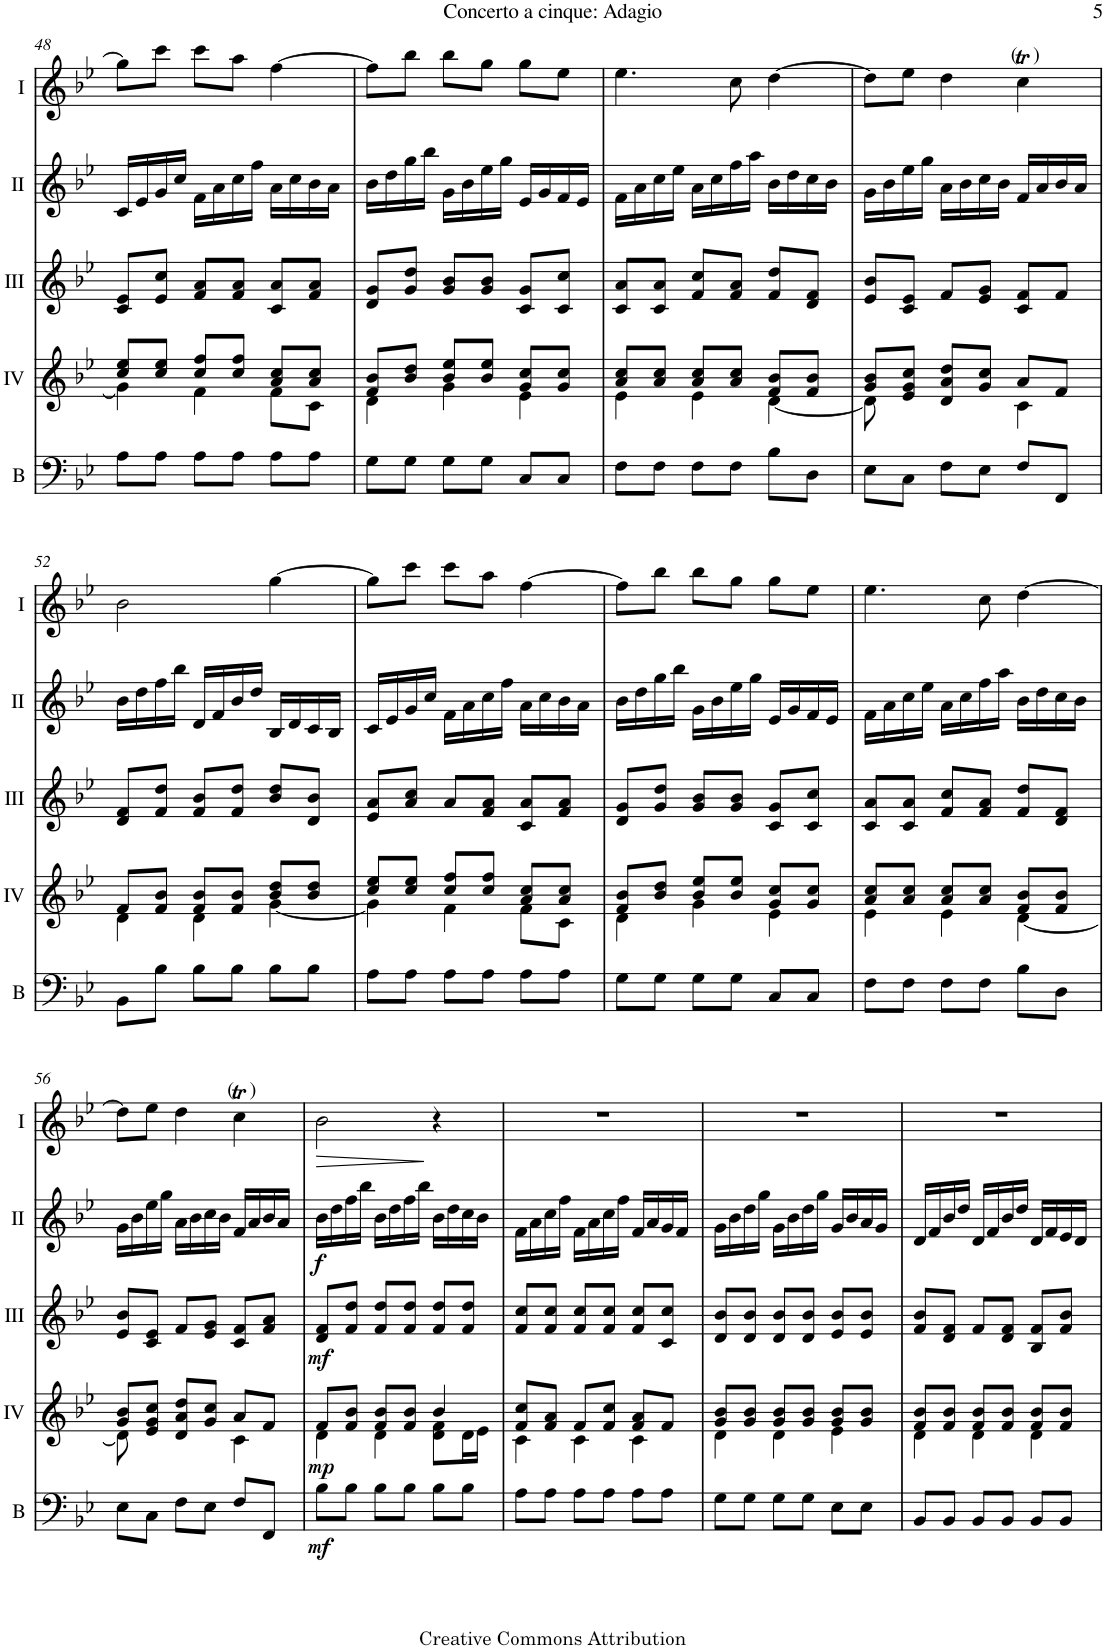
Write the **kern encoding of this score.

**kern	**dynam	**kern	**dynam	**kern	**dynam	**kern	**dynam	**kern	**dynam
*part5	*part5	*part4	*part4	*part3	*part3	*part2	*part2	*part1	*part1
*staff5	*staff5	*staff4	*staff4	*staff3	*staff3	*staff2	*staff2	*staff1	*staff1
*I"Bass	*	*I"Acc. 4	*	*I"Acc. 3	*	*I"Acc. 2	*	*I"Acc. 1	*
*I'B	*	*	*	*	*	*	*	*	*
!!LO:PB:g=z
*clefF4	*	*clefG2	*	*clefG2	*	*clefG2	*	*clefG2	*
*Trd7c12	*	*	*	*	*	*	*	*	*
*k[b-e-]	*	*k[b-e-]	*	*k[b-e-]	*	*k[b-e-]	*	*k[b-e-]	*
*M3/4	*	*M3/4	*	*M3/4	*	*M3/4	*	*M3/4	*
=48	=48	=48	=48	=48	=48	=48	=48	=48	=48
*	*	*^	*	*	*	*	*	*	*
8A\L	.	8cc/ 8ee-/L	4g\]	.	8c/ 8e-/L	.	16c/LL	.	8gg\L]	.
.	.	.	.	.	.	.	16e-/	.	.	.
8A\J	.	8cc/ 8ee-/J	.	.	8e-/ 8cc/J	.	16g/	.	8ccc\J	.
.	.	.	.	.	.	.	16cc/JJ	.	.	.
8A\L	.	8cc/ 8ff/L	4f\	.	8f/ 8a/L	.	16f\LL	.	8ccc\L	.
.	.	.	.	.	.	.	16a\	.	.	.
8A\J	.	8cc/ 8ff/J	.	.	8f/ 8a/J	.	16cc\	.	8aa\J	.
.	.	.	.	.	.	.	16ff\JJ	.	.	.
8A\L	.	8a/ 8cc/L	8f\L	.	8c/ 8a/L	.	16a\LL	.	[4ff\	.
.	.	.	.	.	.	.	16cc\	.	.	.
8A\J	.	8a/ 8cc/J	8c\J	.	8f/ 8a/J	.	16b-\	.	.	.
.	.	.	.	.	.	.	16a\JJ	.	.	.
=49	=49	=49	=49	=49	=49	=49	=49	=49	=49	=49
8G\L	.	8f/ 8b-/L	4d\	.	8d/ 8g/L	.	16b-\LL	.	8ff\L]	.
.	.	.	.	.	.	.	16dd\	.	.	.
8G\J	.	8b-/ 8dd/J	.	.	8g/ 8dd/J	.	16gg\	.	8bb-\J	.
.	.	.	.	.	.	.	16bb-\JJ	.	.	.
8G\L	.	8b-/ 8ee-/L	4g\	.	8g/ 8b-/L	.	16g\LL	.	8bb-\L	.
.	.	.	.	.	.	.	16b-\	.	.	.
8G\J	.	8b-/ 8ee-/J	.	.	8g/ 8b-/J	.	16ee-\	.	8gg\J	.
.	.	.	.	.	.	.	16gg\JJ	.	.	.
8C/L	.	8g/ 8cc/L	4e-\	.	8c/ 8g/L	.	16e-/LL	.	8gg\L	.
.	.	.	.	.	.	.	16g/	.	.	.
8C/J	.	8g/ 8cc/J	.	.	8c/ 8cc/J	.	16f/	.	8ee-\J	.
.	.	.	.	.	.	.	16e-/JJ	.	.	.
=50	=50	=50	=50	=50	=50	=50	=50	=50	=50	=50
8F\L	.	8a/ 8cc/L	4e-\	.	8c/ 8a/L	.	16f\LL	.	4.ee-\	.
.	.	.	.	.	.	.	16a\	.	.	.
8F\J	.	8a/ 8cc/J	.	.	8c/ 8a/J	.	16cc\	.	.	.
.	.	.	.	.	.	.	16ee-\JJ	.	.	.
8F\L	.	8a/ 8cc/L	4e-\	.	8f/ 8cc/L	.	16a\LL	.	.	.
.	.	.	.	.	.	.	16cc\	.	.	.
8F\J	.	8a/ 8cc/J	.	.	8f/ 8a/J	.	16ff\	.	8cc\	.
.	.	.	.	.	.	.	16aa\JJ	.	.	.
8B-\L	.	8f/ 8b-/L	[4d\	.	8f/ 8dd/L	.	16b-\LL	.	[4dd\	.
.	.	.	.	.	.	.	16dd\	.	.	.
8D\J	.	8f/ 8b-/J	.	.	8d/ 8f/J	.	16cc\	.	.	.
.	.	.	.	.	.	.	16b-\JJ	.	.	.
=51	=51	=51	=51	=51	=51	=51	=51	=51	=51	=51
8E-\L	.	8g/ 8b-/L	8d\]	.	8e-/ 8b-/L	.	16g\LL	.	8dd\L]	.
.	.	.	.	.	.	.	16b-\	.	.	.
8C\J	.	8e-/ 8g/ 8cc/J	8ryy	.	8c/ 8e-/J	.	16ee-\	.	8ee-\J	.
.	.	.	.	.	.	.	16gg\JJ	.	.	.
8F\L	.	8d/ 8a/ 8dd/L	4ryy	.	8f/L	.	16a\LL	.	4dd\	.
.	.	.	.	.	.	.	16b-\	.	.	.
8E-\J	.	8g/ 8cc/J	.	.	8e-/ 8g/J	.	16cc\	.	.	.
.	.	.	.	.	.	.	16b-\JJ	.	.	.
!	!	!	!	!	!	!	!	!	!LO:TX:a:t=(   )	!
8F/L	.	8a/L	4c\	.	8c/ 8f/L	.	16f/LL	.	4ccT\	.
.	.	.	.	.	.	.	16a/	.	.	.
8FF/J	.	8f/J	.	.	8f/J	.	16b-/	.	.	.
.	.	.	.	.	.	.	16a/JJ	.	.	.
!!LO:LB:g=z
=52	=52	=52	=52	=52	=52	=52	=52	=52	=52	=52
8BB-\L	.	8f/L	4d\	.	8d/ 8f/L	.	16b-\LL	.	2b-\	.
.	.	.	.	.	.	.	16dd\	.	.	.
8B-\J	.	8f/ 8b-/J	.	.	8f/ 8dd/J	.	16ff\	.	.	.
.	.	.	.	.	.	.	16bb-\JJ	.	.	.
8B-\L	.	8f/ 8b-/L	4d\	.	8f/ 8b-/L	.	16d/LL	.	.	.
.	.	.	.	.	.	.	16f/	.	.	.
8B-\J	.	8f/ 8b-/J	.	.	8f/ 8dd/J	.	16b-/	.	.	.
.	.	.	.	.	.	.	16dd/JJ	.	.	.
8B-\L	.	8b-/ 8dd/L	[4g\	.	8b-/ 8dd/L	.	16B-/LL	.	[4gg\	.
.	.	.	.	.	.	.	16d/	.	.	.
8B-\J	.	8b-/ 8dd/J	.	.	8d/ 8b-/J	.	16c/	.	.	.
.	.	.	.	.	.	.	16B-/JJ	.	.	.
=53	=53	=53	=53	=53	=53	=53	=53	=53	=53	=53
8A\L	.	8cc/ 8ee-/L	4g\]	.	8e-/ 8a/L	.	16c/LL	.	8gg\L]	.
.	.	.	.	.	.	.	16e-/	.	.	.
8A\J	.	8cc/ 8ee-/J	.	.	8a/ 8cc/J	.	16g/	.	8ccc\J	.
.	.	.	.	.	.	.	16cc/JJ	.	.	.
8A\L	.	8cc/ 8ff/L	4f\	.	8a/L	.	16f\LL	.	8ccc\L	.
.	.	.	.	.	.	.	16a\	.	.	.
8A\J	.	8cc/ 8ff/J	.	.	8f/ 8a/J	.	16cc\	.	8aa\J	.
.	.	.	.	.	.	.	16ff\JJ	.	.	.
8A\L	.	8a/ 8cc/L	8f\L	.	8c/ 8a/L	.	16a\LL	.	[4ff\	.
.	.	.	.	.	.	.	16cc\	.	.	.
8A\J	.	8a/ 8cc/J	8c\J	.	8f/ 8a/J	.	16b-\	.	.	.
.	.	.	.	.	.	.	16a\JJ	.	.	.
=54	=54	=54	=54	=54	=54	=54	=54	=54	=54	=54
8G\L	.	8f/ 8b-/L	4d\	.	8d/ 8g/L	.	16b-\LL	.	8ff\L]	.
.	.	.	.	.	.	.	16dd\	.	.	.
8G\J	.	8b-/ 8dd/J	.	.	8g/ 8dd/J	.	16gg\	.	8bb-\J	.
.	.	.	.	.	.	.	16bb-\JJ	.	.	.
8G\L	.	8b-/ 8ee-/L	4g\	.	8g/ 8b-/L	.	16g\LL	.	8bb-\L	.
.	.	.	.	.	.	.	16b-\	.	.	.
8G\J	.	8b-/ 8ee-/J	.	.	8g/ 8b-/J	.	16ee-\	.	8gg\J	.
.	.	.	.	.	.	.	16gg\JJ	.	.	.
8C/L	.	8g/ 8cc/L	4e-\	.	8c/ 8g/L	.	16e-/LL	.	8gg\L	.
.	.	.	.	.	.	.	16g/	.	.	.
8C/J	.	8g/ 8cc/J	.	.	8c/ 8cc/J	.	16f/	.	8ee-\J	.
.	.	.	.	.	.	.	16e-/JJ	.	.	.
=55	=55	=55	=55	=55	=55	=55	=55	=55	=55	=55
8F\L	.	8a/ 8cc/L	4e-\	.	8c/ 8a/L	.	16f\LL	.	4.ee-\	.
.	.	.	.	.	.	.	16a\	.	.	.
8F\J	.	8a/ 8cc/J	.	.	8c/ 8a/J	.	16cc\	.	.	.
.	.	.	.	.	.	.	16ee-\JJ	.	.	.
8F\L	.	8a/ 8cc/L	4e-\	.	8f/ 8cc/L	.	16a\LL	.	.	.
.	.	.	.	.	.	.	16cc\	.	.	.
8F\J	.	8a/ 8cc/J	.	.	8f/ 8a/J	.	16ff\	.	8cc\	.
.	.	.	.	.	.	.	16aa\JJ	.	.	.
8B-\L	.	8f/ 8b-/L	[4d\	.	8f/ 8dd/L	.	16b-\LL	.	[4dd\	.
.	.	.	.	.	.	.	16dd\	.	.	.
8D\J	.	8f/ 8b-/J	.	.	8d/ 8f/J	.	16cc\	.	.	.
.	.	.	.	.	.	.	16b-\JJ	.	.	.
!!LO:LB:g=z
=56	=56	=56	=56	=56	=56	=56	=56	=56	=56	=56
8E-\L	.	8g/ 8b-/L	8d\]	.	8e-/ 8b-/L	.	16g\LL	.	8dd\L]	.
.	.	.	.	.	.	.	16b-\	.	.	.
8C\J	.	8e-/ 8g/ 8cc/J	8ryy	.	8c/ 8e-/J	.	16ee-\	.	8ee-\J	.
.	.	.	.	.	.	.	16gg\JJ	.	.	.
8F\L	.	8d/ 8a/ 8dd/L	4ryy	.	8f/L	.	16a\LL	.	4dd\	.
.	.	.	.	.	.	.	16b-\	.	.	.
8E-\J	.	8g/ 8cc/J	.	.	8e-/ 8g/J	.	16cc\	.	.	.
.	.	.	.	.	.	.	16b-\JJ	.	.	.
!	!	!	!	!	!	!	!	!	!LO:TX:a:t=(   )	!
8F/L	.	8a/L	4c\	.	8c/ 8f/L	.	16f/LL	.	4ccT\	.
.	.	.	.	.	.	.	16a/	.	.	.
8FF/J	.	8f/J	.	.	8f/ 8a/J	.	16b-/	.	.	.
.	.	.	.	.	.	.	16a/JJ	.	.	.
=57	=57	=57	=57	=57	=57	=57	=57	=57	=57	=57
!	!LO:DY:b	!	!	!LO:DY:b	!	!LO:DY:b	!	!LO:DY:b	!	!LO:HP:b
8B-\L	mf	8f/L	4d\	mp	8d/ 8f/L	mf	16b-\LL	f	2b-\	>
.	.	.	.	.	.	.	16dd\	.	.	.
8B-\J	.	8f/ 8b-/J	.	.	8f/ 8dd/J	.	16ff\	.	.	.
.	.	.	.	.	.	.	16bb-\JJ	.	.	.
8B-\L	.	8f/ 8b-/L	4d\	.	8f/ 8dd/L	.	16b-\LL	.	.	.
.	.	.	.	.	.	.	16dd\	.	.	.
8B-\J	.	8f/ 8b-/J	.	.	8f/ 8dd/J	.	16ff\	.	.	.
.	.	.	.	.	.	.	16bb-\JJ	.	.	.
8B-\L	.	4b-/	8d\ 8f\L	.	8f/ 8dd/L	.	16b-\LL	.	4r	]
.	.	.	.	.	.	.	16dd\	.	.	.
8B-\J	.	.	16d\L	.	8f/ 8dd/J	.	16cc\	.	.	.
.	.	.	16e-\JJ	.	.	.	16b-\JJ	.	.	.
=58	=58	=58	=58	=58	=58	=58	=58	=58	=58	=58
8A\L	.	8f/ 8cc/L	4c\	.	8f/ 8cc/L	.	16f\LL	.	2.r	.
.	.	.	.	.	.	.	16a\	.	.	.
8A\J	.	8f/ 8a/J	.	.	8f/ 8cc/J	.	16cc\	.	.	.
.	.	.	.	.	.	.	16ff\JJ	.	.	.
8A\L	.	8f/L	4c\	.	8f/ 8cc/L	.	16f\LL	.	.	.
.	.	.	.	.	.	.	16a\	.	.	.
8A\J	.	8f/ 8cc/J	.	.	8f/ 8cc/J	.	16cc\	.	.	.
.	.	.	.	.	.	.	16ff\JJ	.	.	.
8A\L	.	8f/ 8a/L	4c\	.	8f/ 8cc/L	.	16f/LL	.	.	.
.	.	.	.	.	.	.	16a/	.	.	.
8A\J	.	8f/J	.	.	8c/ 8cc/J	.	16g/	.	.	.
.	.	.	.	.	.	.	16f/JJ	.	.	.
=59	=59	=59	=59	=59	=59	=59	=59	=59	=59	=59
8G\L	.	8g/ 8b-/L	4d\	.	8d/ 8b-/L	.	16g\LL	.	2.r	.
.	.	.	.	.	.	.	16b-\	.	.	.
8G\J	.	8g/ 8b-/J	.	.	8d/ 8b-/J	.	16dd\	.	.	.
.	.	.	.	.	.	.	16gg\JJ	.	.	.
8G\L	.	8g/ 8b-/L	4d\	.	8d/ 8b-/L	.	16g\LL	.	.	.
.	.	.	.	.	.	.	16b-\	.	.	.
8G\J	.	8g/ 8b-/J	.	.	8d/ 8b-/J	.	16dd\	.	.	.
.	.	.	.	.	.	.	16gg\JJ	.	.	.
8E-\L	.	8g/ 8b-/L	4e-\	.	8e-/ 8b-/L	.	16g/LL	.	.	.
.	.	.	.	.	.	.	16b-/	.	.	.
8E-\J	.	8g/ 8b-/J	.	.	8e-/ 8b-/J	.	16a/	.	.	.
.	.	.	.	.	.	.	16g/JJ	.	.	.
=60	=60	=60	=60	=60	=60	=60	=60	=60	=60	=60
8BB-/L	.	8f/ 8b-/L	4d\	.	8f/ 8b-/L	.	16d/LL	.	2.r	.
.	.	.	.	.	.	.	16f/	.	.	.
8BB-/J	.	8f/ 8b-/J	.	.	8d/ 8f/J	.	16b-/	.	.	.
.	.	.	.	.	.	.	16dd/JJ	.	.	.
8BB-/L	.	8f/ 8b-/L	4d\	.	8f/L	.	16d/LL	.	.	.
.	.	.	.	.	.	.	16f/	.	.	.
8BB-/J	.	8f/ 8b-/J	.	.	8d/ 8f/J	.	16b-/	.	.	.
.	.	.	.	.	.	.	16dd/JJ	.	.	.
8BB-/L	.	8f/ 8b-/L	4d\	.	8B-/ 8f/L	.	16d/LL	.	.	.
.	.	.	.	.	.	.	16f/	.	.	.
8BB-/J	.	8f/ 8b-/J	.	.	8f/ 8b-/J	.	16e-/	.	.	.
.	.	.	.	.	.	.	16d/JJ	.	.	.
*	*	*v	*v	*	*	*	*	*	*	*
=	=	=	=	=	=	=	=	=	=
*-	*-	*-	*-	*-	*-	*-	*-	*-	*-
